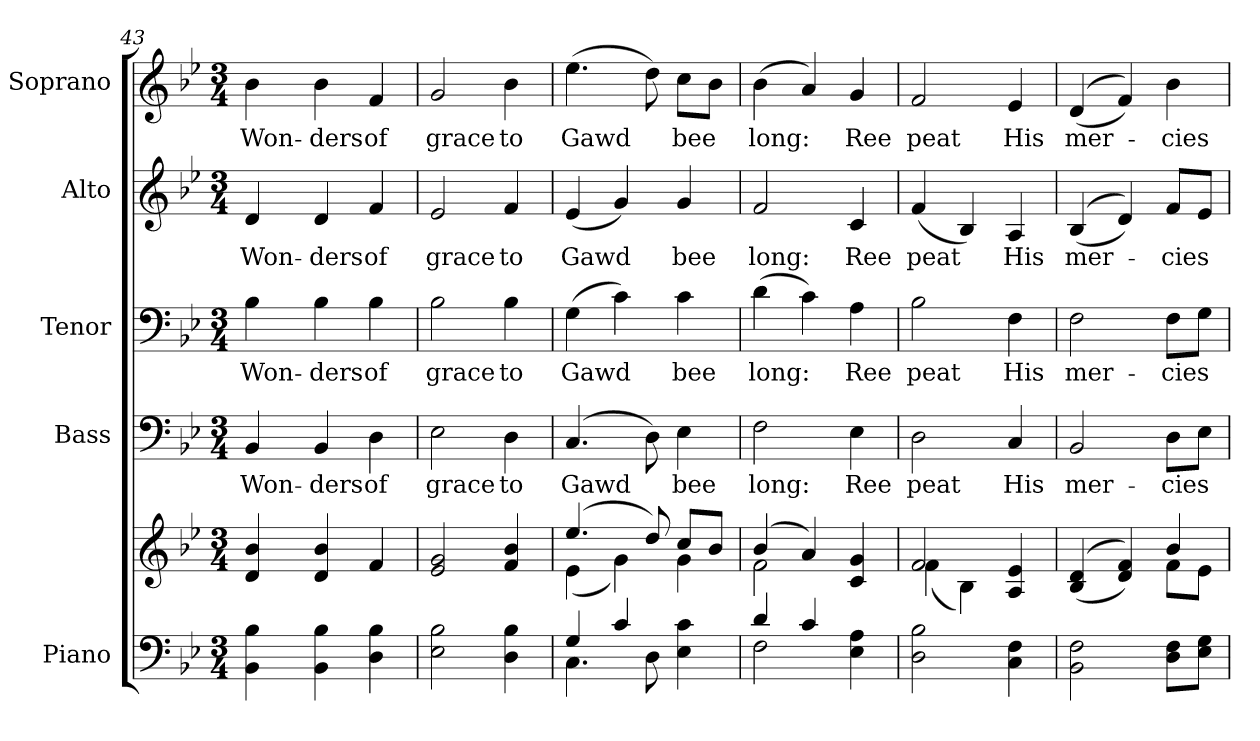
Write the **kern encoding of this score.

**kern	**kern	**kern	**text	**kern	**text	**kern	**text	**kern	**text
*part5	*part5	*part4	*part4	*part3	*part3	*part2	*part2	*part1	*part1
*staff6	*staff5	*staff4	*staff4	*staff3	*staff3	*staff2	*staff2	*staff1	*staff1
*I"Piano	*	*I"Bass	*	*I"Tenor	*	*I"Alto	*	*I"Soprano	*
*I'Pno.	*	*I'B.	*	*I'T.	*	*I'A.	*	*I'S.	*
!!LO:PB:g=z
*clefF4	*clefG2	*clefF4	*	*clefF4	*	*clefG2	*	*clefG2	*
*k[b-e-]	*k[b-e-]	*k[b-e-]	*	*k[b-e-]	*	*k[b-e-]	*	*k[b-e-]	*
*B-:	*B-:	*B-:	*	*B-:	*	*B-:	*	*B-:	*
*M3/4	*M3/4	*M3/4	*	*M3/4	*	*M3/4	*	*M3/4	*
=43	=43	=43	=43	=43	=43	=43	=43	=43	=43
!	!	!	!LO:LY:b:color=#000000	!	!	!	!	!	!
!	!	!	!	!	!LO:LY:b:color=#000000	!	!	!	!
!	!	!	!	!	!	!	!LO:LY:b:color=#000000	!	!
!	!	!	!	!	!	!	!	!	!LO:LY:b:color=#000000
4BB-i\ 4B-i	4di/ 4b-i	4BB-i/	Won-	4B-i\	Won-	4di/	Won-	4b-i\	Won-
!	!	!	!LO:LY:b:color=#000000	!	!	!	!	!	!
!	!	!	!	!	!LO:LY:b:color=#000000	!	!	!	!
!	!	!	!	!	!	!	!LO:LY:b:color=#000000	!	!
!	!	!	!	!	!	!	!	!	!LO:LY:b:color=#000000
4BB-i\ 4B-i	4di/ 4b-i	4BB-i/	-ders	4B-i\	-ders	4di/	-ders	4b-i\	-ders
!	!	!	!LO:LY:b:color=#000000	!	!	!	!	!	!
!	!	!	!	!	!LO:LY:b:color=#000000	!	!	!	!
!	!	!	!	!	!	!	!LO:LY:b:color=#000000	!	!
!	!	!	!	!	!	!	!	!	!LO:LY:b:color=#000000
4Di\ 4B-i	4fi/	4Di\	of	4B-i\	of	4fi/	of	4fi/	of
=44	=44	=44	=44	=44	=44	=44	=44	=44	=44
!	!	!	!LO:LY:b:color=#000000	!	!	!	!	!	!
!	!	!	!	!	!LO:LY:b:color=#000000	!	!	!	!
!	!	!	!	!	!	!	!LO:LY:b:color=#000000	!	!
!	!	!	!	!	!	!	!	!	!LO:LY:b:color=#000000
2E-i\ 2B-i	2e-i/ 2gi	2E-i\	grace	2B-i\	grace	2e-i/	grace	2gi/	grace
!	!	!	!LO:LY:b:color=#000000	!	!	!	!	!	!
!	!	!	!	!	!LO:LY:b:color=#000000	!	!	!	!
!	!	!	!	!	!	!	!LO:LY:b:color=#000000	!	!
!	!	!	!	!	!	!	!	!	!LO:LY:b:color=#000000
4Di\ 4B-i	4fi/ 4b-i	4Di\	to	4B-i\	to	4fi/	to	4b-i\	to
=45	=45	=45	=45	=45	=45	=45	=45	=45	=45
*^	*^	*	*	*	*	*	*	*	*
!	!	!	!	!	!LO:LY:b:color=#000000	!	!	!	!	!	!
!	!	!	!	!	!	!	!LO:LY:b:color=#000000	!	!	!	!
!	!	!	!	!	!	!	!	!	!LO:LY:b:color=#000000	!	!
!	!	!	!	!	!	!	!	!	!	!	!LO:LY:b:color=#000000
4Gi/	4.Ci\	(4.ee-i/	(4e-i\	(4.Ci/	Gawd	(4Gi\	Gawd	(4e-i/	Gawd	(4.ee-i\	Gawd
4ci/	.	.	4gi\)	.	.	4ci\)	.	4gi/)	.	.	.
.	8Di\	8ddi/)	.	8Di\)	.	.	.	.	.	8ddi\)	.
!	!	!	!	!	!LO:LY:b:color=#000000	!	!	!	!	!	!
!	!	!	!	!	!	!	!LO:LY:b:color=#000000	!	!	!	!
!	!	!	!	!	!	!	!	!	!LO:LY:b:color=#000000	!	!
!	!	!	!	!	!	!	!	!	!	!	!LO:LY:b:color=#000000
4E-i\ 4ci	4ryy	8cci/L	4gi\	4E-i\	bee	4ci\	bee	4gi/	bee	8cci\L	bee
.	.	8b-i/J	.	.	.	.	.	.	.	8b-i\J	.
!!LO:PB:g=z
=46	=46	=46	=46	=46	=46	=46	=46	=46	=46	=46	=46
!	!	!	!	!	!LO:LY:b:color=#000000	!	!	!	!	!	!
!	!	!	!	!	!	!	!LO:LY:b:color=#000000	!	!	!	!
!	!	!	!	!	!	!	!	!	!LO:LY:b:color=#000000	!	!
!	!	!	!	!	!	!	!	!	!	!	!LO:LY:b:color=#000000
4di/	2Fi\	(4b-i/	2fi\	2Fi\	long:	(4di\	long:	2fi/	long:	(4b-i\	long:
4ci/	.	4ai/)	.	.	.	4ci\)	.	.	.	4ai/)	.
!	!	!	!	!	!LO:LY:b:color=#000000	!	!	!	!	!	!
!	!	!	!	!	!	!	!LO:LY:b:color=#000000	!	!	!	!
!	!	!	!	!	!	!	!	!	!LO:LY:b:color=#000000	!	!
!	!	!	!	!	!	!	!	!	!	!	!LO:LY:b:color=#000000
4E-i\ 4Ai	4ryy	4ci/ 4gi	4ryy	4E-i\	Ree	4Ai\	Ree	4ci/	Ree	4gi/	Ree
*v	*v	*	*	*	*	*	*	*	*	*	*
=47	=47	=47	=47	=47	=47	=47	=47	=47	=47	=47
*^	*	*	*	*	*	*	*	*	*	*
!	!	!	!	!	!LO:LY:b:color=#000000	!	!	!	!	!	!
*v	*v	*	*	*	*	*	*	*	*	*	*
*^	*	*	*	*	*	*	*	*	*	*
!	!	!	!	!	!	!	!LO:LY:b:color=#000000	!	!	!	!
*v	*v	*	*	*	*	*	*	*	*	*	*
*^	*	*	*	*	*	*	*	*	*	*
!	!	!	!	!	!	!	!	!	!LO:LY:b:color=#000000	!	!
*v	*v	*	*	*	*	*	*	*	*	*	*
*^	*	*	*	*	*	*	*	*	*	*
!	!	!	!	!	!	!	!	!	!	!	!LO:LY:b:color=#000000
*v	*v	*	*	*	*	*	*	*	*	*	*
2Di\ 2B-i	2fi/	(4fi\	2Di\	peat	2B-i\	peat	(4fi/	peat	2fi/	peat
.	.	4B-i\)	.	.	.	.	4B-i/)	.	.	.
!	!	!	!	!LO:LY:b:color=#000000	!	!	!	!	!	!
!	!	!	!	!	!	!LO:LY:b:color=#000000	!	!	!	!
!	!	!	!	!	!	!	!	!LO:LY:b:color=#000000	!	!
!	!	!	!	!	!	!	!	!	!	!LO:LY:b:color=#000000
4Ci\ 4Fi	4Ai/ 4e-i	4ryy	4Ci/	His	4Fi\	His	4Ai/	His	4e-i/	His
=48	=48	=48	=48	=48	=48	=48	=48	=48	=48	=48
!	!	!	!	!LO:LY:b:color=#000000	!	!	!	!	!	!
!	!	!	!	!	!	!LO:LY:b:color=#000000	!	!	!	!
!	!	!	!	!	!	!	!	!LO:LY:b:color=#000000	!	!
!	!	!	!	!	!	!	!	!	!	!LO:LY:b:color=#000000
2BB-i\ 2Fi	((4B-i/ 4di	2ryy	2BB-i/	mer-	2Fi\	mer-	((4B-i/	mer-	((4di/	mer-
.	4di/ 4fi))	.	.	.	.	.	4di/))	.	4fi/))	.
!	!	!	!	!LO:LY:b:color=#000000	!	!	!	!	!	!
!	!	!	!	!	!	!LO:LY:b:color=#000000	!	!	!	!
!	!	!	!	!	!	!	!	!LO:LY:b:color=#000000	!	!
!	!	!	!	!	!	!	!	!	!	!LO:LY:b:color=#000000
8Di\ 8FiL	4b-i/	8fi\L	8Di\L	-cies	8Fi\L	-cies	8fi/L	-cies	4b-i\	-cies
8E-i\ 8GiJ	.	8e-i\J	8E-i\J	.	8Gi\J	.	8e-i/J	.	.	.
*	*v	*v	*	*	*	*	*	*	*	*
=	=	=	=	=	=	=	=	=	=
*-	*-	*-	*-	*-	*-	*-	*-	*-	*-
